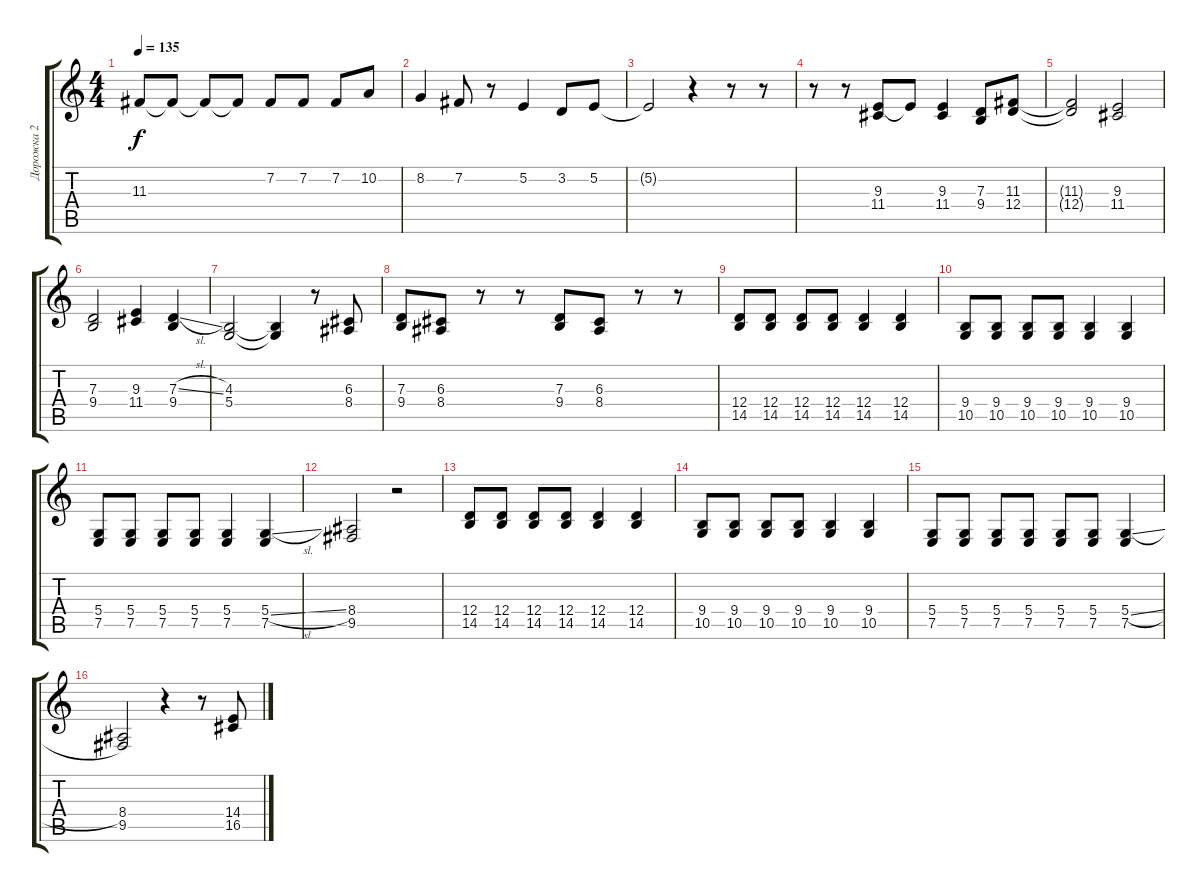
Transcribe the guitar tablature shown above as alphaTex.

\track ("Дорожка 2" "Дорожка 2") {instrument flute}
\staff {score tabs}
\tuning (E4 B3 G3 D3 A2 E2) {hide}
\ts (4 4)
\tempo 135
\clef g2
\ks c
11.3{t}.8{dy f} 11.3{t}.8 11.3{t}.8 11.3{t}.8 7.2.8 7.2.8 7.2.8 10.2.8 |
8.2.4 7.2.8 r.8 5.2.4 3.2.8 5.2.8 |
5.2{t}.2 r.4 r.8 r.8 |
r.8 r.8 (9.3 11.4).8 9.3{t}.8 (9.3 11.4).4 (7.3 9.4).8 (11.3 12.4).8 |
(11.3{t} 12.4{t}).2 (9.3 11.4).2 |
(7.3 9.4).2 (9.3 11.4).4 (7.3{sl} 9.4).4 |
(4.3 5.4).2 (4.3{t} 5.4{t}).4 r.8 (6.3 8.4).8 |
(7.3 9.4).8 (6.3 8.4).8 r.8 r.8 (7.3 9.4).8 (6.3 8.4).8 r.8 r.8 |
(12.4 14.5).8 (12.4 14.5).8 (12.4 14.5).8 (12.4 14.5).8 (12.4 14.5).4 (12.4 14.5).4 |
(9.4 10.5).8 (9.4 10.5).8 (9.4 10.5).8 (9.4 10.5).8 (9.4 10.5).4 (9.4 10.5).4 |
(5.4 7.5).8 (5.4 7.5).8 (5.4 7.5).8 (5.4 7.5).8 (5.4 7.5).4 (5.4{sl} 7.5).4 |
(8.4 9.5).2 r.2 |
(12.4 14.5).8 (12.4 14.5).8 (12.4 14.5).8 (12.4 14.5).8 (12.4 14.5).4 (12.4 14.5).4 |
(9.4 10.5).8 (9.4 10.5).8 (9.4 10.5).8 (9.4 10.5).8 (9.4 10.5).4 (9.4 10.5).4 |
(5.4 7.5).8 (5.4 7.5).8 (5.4 7.5).8 (5.4 7.5).8 (5.4 7.5).8 (5.4 7.5).8 (5.4{sl} 7.5).4 |
(8.4 9.5).2 r.4 r.8 (14.4 16.5).8
